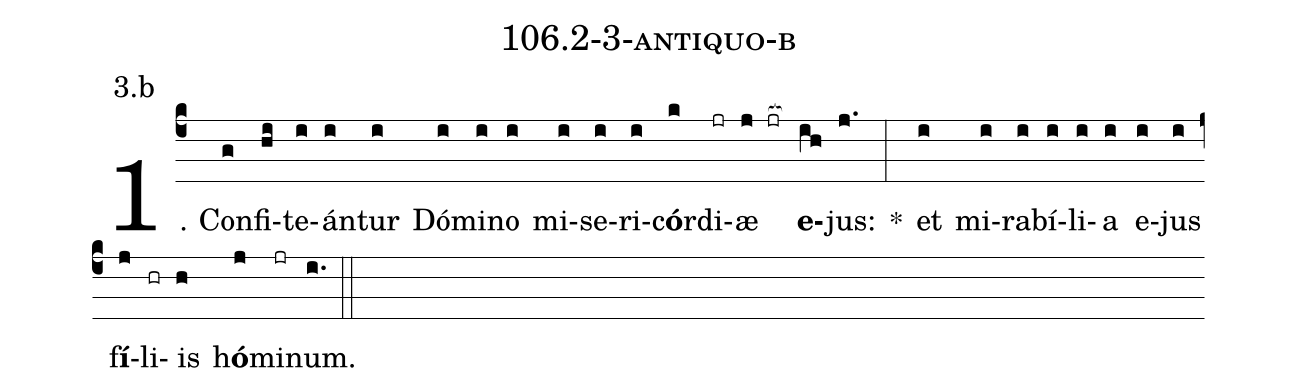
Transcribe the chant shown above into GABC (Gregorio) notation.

name: 106.2-3-antiquo-b;
annotation: 3.b;
%%
(c4)1. Con(g)fi(hi)te(i)án(i)tur(i) Dó(i)mi(i)no(i) mi(i)se(i)ri(i)c<b>ó</b>r(k)di(jr)æ(j jr[ocb:1{]) <b>e</b>(ih[ocb:0}])jus:(j.) *(:) et(i) mi(i)ra(i)bí(i)li(i)a(i) e(i)jus(i) f<b>í</b>(j)li(hr)is(h) h<b>ó</b>(j)mi(jr)num.(i.) (::)
